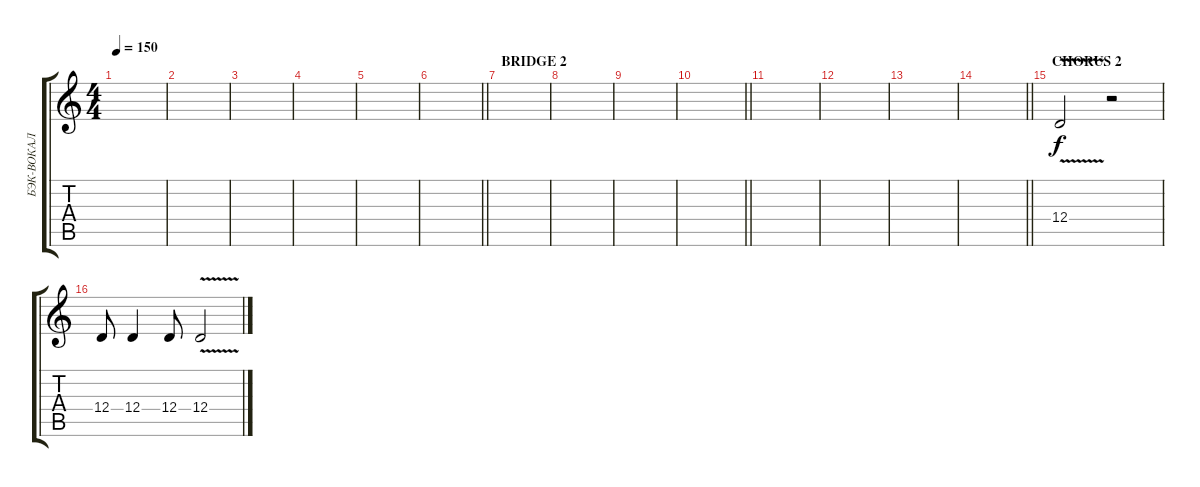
\track ("БЭК-ВОКАЛ" "БЭК-ВОКАЛ") {instrument viola}
\staff {score tabs}
\tuning (E4 B3 G3 D3 A2 E2) {hide}
\ts (4 4)
\tempo 150
\clef g2
\ks c
|
|
|
|
|
\barLineRight lightlight
|
\section ("" "BRIDGE 2")
|
|
|
\barLineRight lightlight
|
|
|
|
\barLineRight lightlight
|
\section ("" "CHORUS 2")
12.4{v}.2 r.2 |
12.4.8 12.4.4 12.4.8 12.4{v}.2
